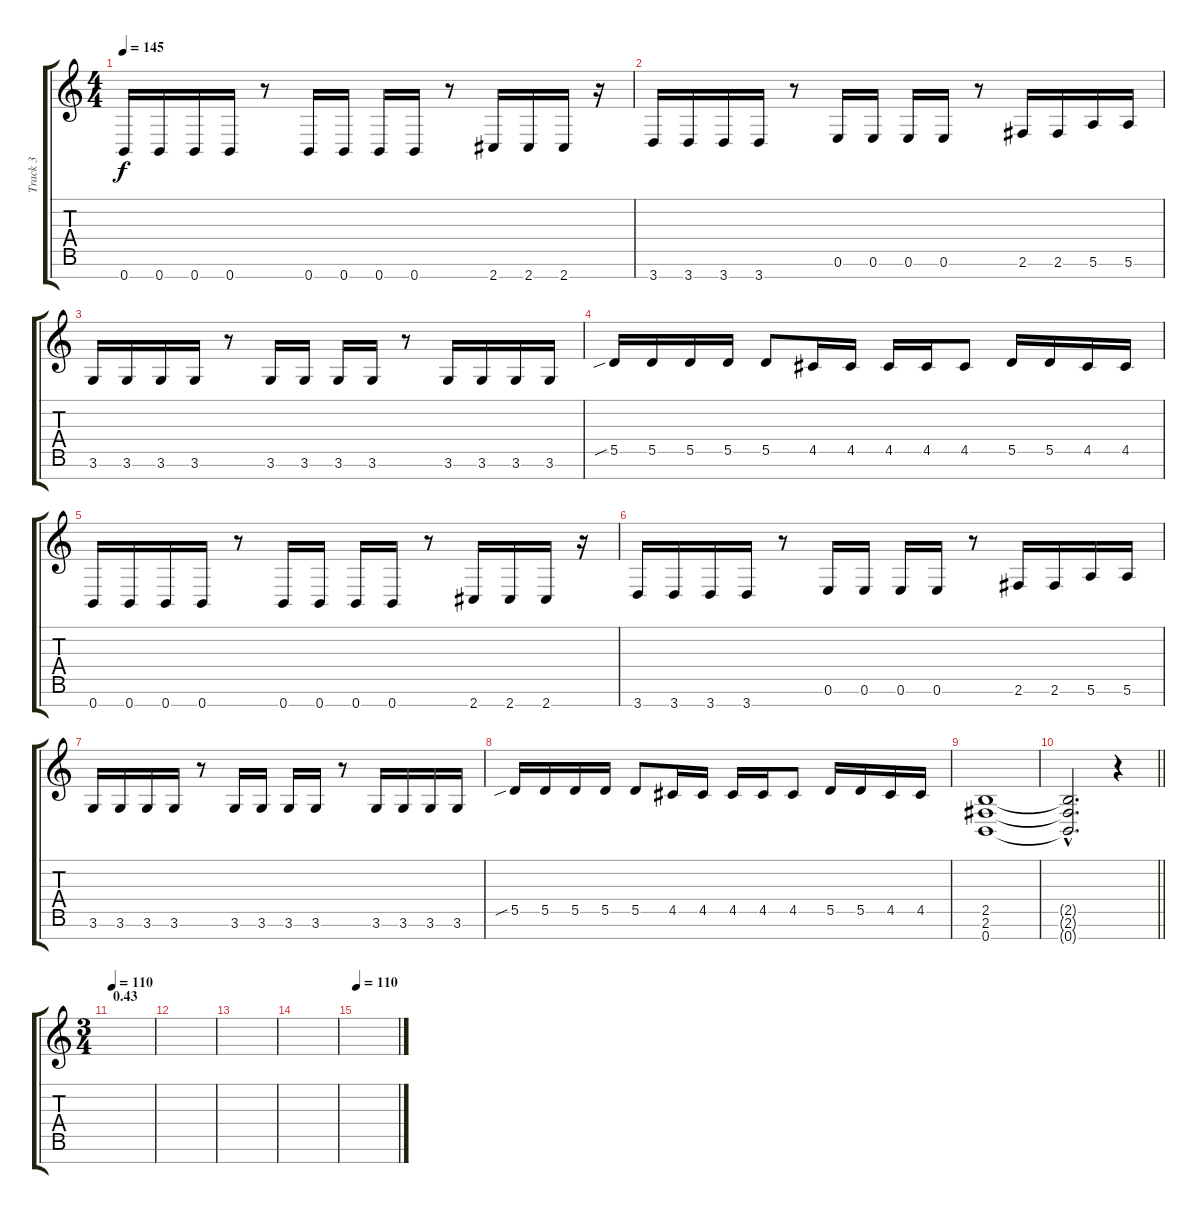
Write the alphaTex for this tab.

\track ("Track 3" "Track 3") {instrument distortionguitar}
\staff {score tabs}
\tuning (E4 B3 G3 D3 A2 E2 B1) {hide}
\ts (4 4)
\tempo 145
\clef g2
\ks c
0.7.16{dy f} 0.7.16 0.7.16 0.7.16 r.8 0.7.16 0.7.16 0.7.16 0.7.16 r.8 2.7.16 2.7.16 2.7.16 r.16 |
3.7.16 3.7.16 3.7.16 3.7.16 r.8 0.6.16 0.6.16 0.6.16 0.6.16 r.8 2.6.16 2.6.16 5.6.16 5.6.16 |
3.6.16 3.6.16 3.6.16 3.6.16 r.8 3.6.16 3.6.16 3.6.16 3.6.16 r.8 3.6.16 3.6.16 3.6.16 3.6.16 |
5.5{sib}.16 5.5.16 5.5.16 5.5.16 5.5.8 4.5.16 4.5.16 4.5.16 4.5.16 4.5.8 5.5.16 5.5.16 4.5.16 4.5.16 |
0.7.16 0.7.16 0.7.16 0.7.16 r.8 0.7.16 0.7.16 0.7.16 0.7.16 r.8 2.7.16 2.7.16 2.7.16 r.16 |
3.7.16 3.7.16 3.7.16 3.7.16 r.8 0.6.16 0.6.16 0.6.16 0.6.16 r.8 2.6.16 2.6.16 5.6.16 5.6.16 |
3.6.16 3.6.16 3.6.16 3.6.16 r.8 3.6.16 3.6.16 3.6.16 3.6.16 r.8 3.6.16 3.6.16 3.6.16 3.6.16 |
5.5{sib}.16 5.5.16 5.5.16 5.5.16 5.5.8 4.5.16 4.5.16 4.5.16 4.5.16 4.5.8 5.5.16 5.5.16 4.5.16 4.5.16 |
(2.5 2.6 0.7).1 |
\barLineRight lightlight
(2.5{hac t} 2.6{hac t} 0.7{hac t}).2{d} r.4 |
\ts (3 4)
\section ("" "0.43")
\tempo 110
|
|
|
|
\tempo 110
